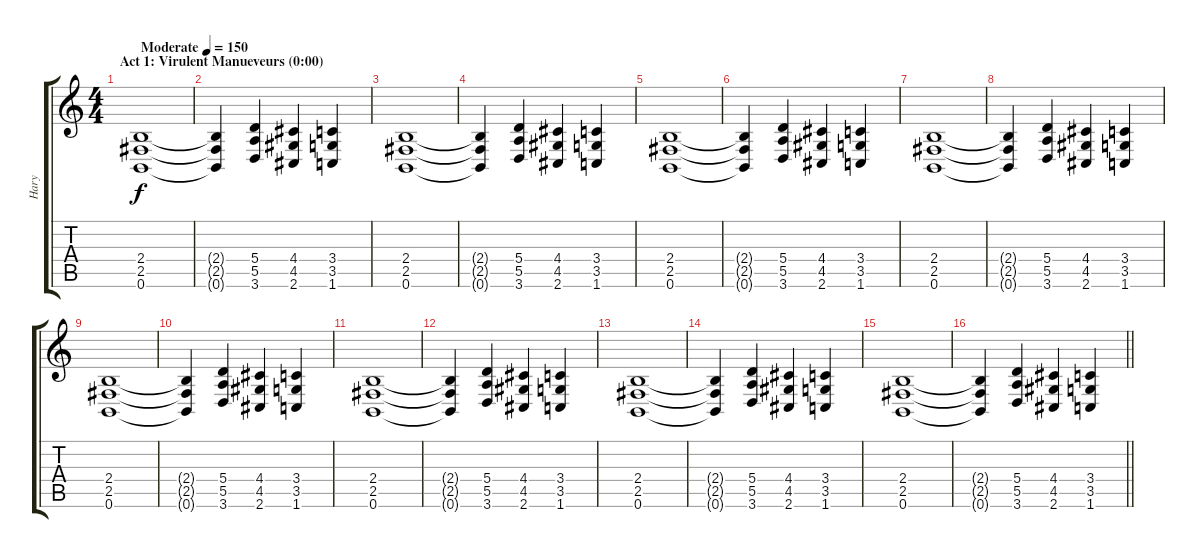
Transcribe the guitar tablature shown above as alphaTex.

\track ("Hary" "Hary") {instrument overdrivenguitar}
\staff {score tabs}
\tuning (B3 Gb3 D3 A2 E2 B1) {hide}
\ts (4 4)
\section ("" "Act 1: Virulent Manueveurs (0:00)")
\tempo (150 "Moderate")
\clef g2
\ks c
(2.4 2.5 0.6).1{dy f instrument overdrivenguitar} |
(2.4{t} 2.5{t} 0.6{t}).4 (5.4 5.5 3.6).4 (4.4 4.5 2.6).4 (3.4 3.5 1.6).4 |
(2.4 2.5 0.6).1 |
(2.4{t} 2.5{t} 0.6{t}).4 (5.4 5.5 3.6).4 (4.4 4.5 2.6).4 (3.4 3.5 1.6).4 |
(2.4 2.5 0.6).1 |
(2.4{t} 2.5{t} 0.6{t}).4 (5.4 5.5 3.6).4 (4.4 4.5 2.6).4 (3.4 3.5 1.6).4 |
(2.4 2.5 0.6).1 |
(2.4{t} 2.5{t} 0.6{t}).4 (5.4 5.5 3.6).4 (4.4 4.5 2.6).4 (3.4 3.5 1.6).4 |
(2.4 2.5 0.6).1 |
(2.4{t} 2.5{t} 0.6{t}).4 (5.4 5.5 3.6).4 (4.4 4.5 2.6).4 (3.4 3.5 1.6).4 |
(2.4 2.5 0.6).1 |
(2.4{t} 2.5{t} 0.6{t}).4 (5.4 5.5 3.6).4 (4.4 4.5 2.6).4 (3.4 3.5 1.6).4 |
(2.4 2.5 0.6).1 |
(2.4{t} 2.5{t} 0.6{t}).4 (5.4 5.5 3.6).4 (4.4 4.5 2.6).4 (3.4 3.5 1.6).4 |
(2.4 2.5 0.6).1 |
\barLineRight lightlight
(2.4{t} 2.5{t} 0.6{t}).4 (5.4 5.5 3.6).4 (4.4 4.5 2.6).4 (3.4 3.5 1.6).4
